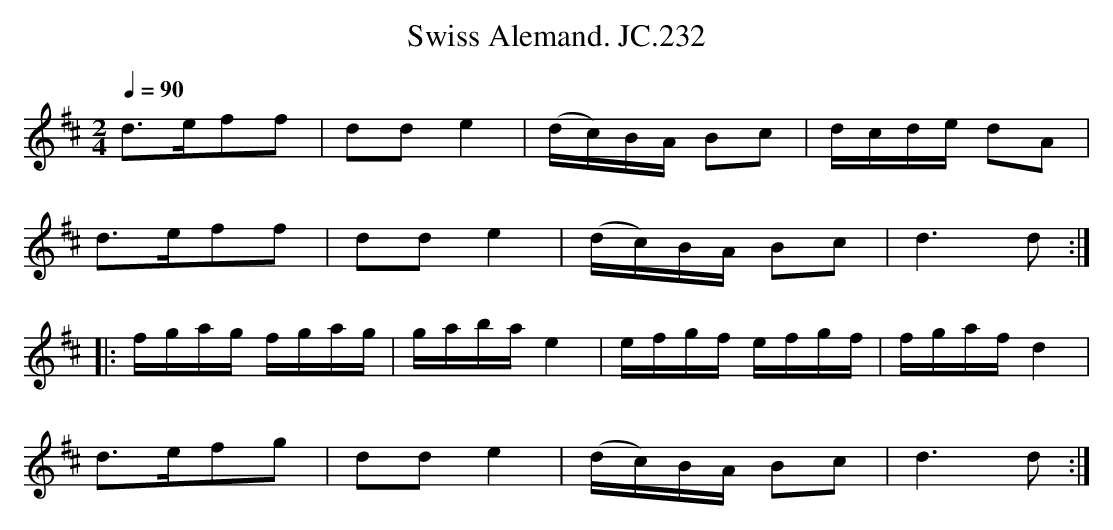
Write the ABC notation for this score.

X:1
T:Swiss Alemand. JC.232
M:2/4
L:1/16
Q:1/4=90
K:D
d3ef2f2|\\
d2d2e4|(dc)BA B2c2|dcde d2A2|
d3ef2f2|d2d2e4|(dc)BA B2c2|d6d2:|
|:fgag fgag|gabae4|efgf efgf|fgafd4|
d3ef2g2|d2d2e4|(dc)BA B2c2|d6d2:|
